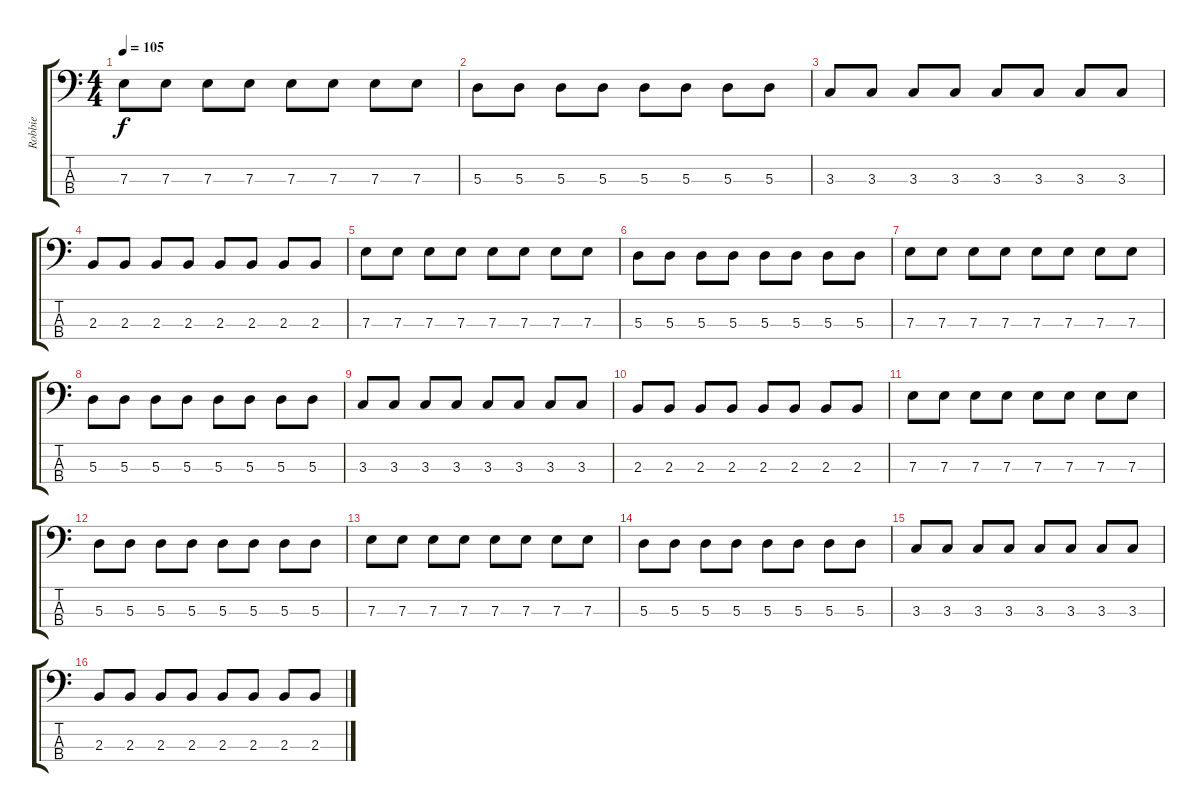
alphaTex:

\track ("Robbie" "Robbie") {instrument electricbassfinger}
\staff {score tabs}
\tuning (G2 D2 A1 D1) {hide}
\ts (4 4)
\tempo 105
\clef f4
\ks c
7.3.8{dy f} 7.3.8 7.3.8 7.3.8 7.3.8 7.3.8 7.3.8 7.3.8 |
5.3.8 5.3.8 5.3.8 5.3.8 5.3.8 5.3.8 5.3.8 5.3.8 |
3.3.8 3.3.8 3.3.8 3.3.8 3.3.8 3.3.8 3.3.8 3.3.8 |
2.3.8 2.3.8 2.3.8 2.3.8 2.3.8 2.3.8 2.3.8 2.3.8 |
7.3.8 7.3.8 7.3.8 7.3.8 7.3.8 7.3.8 7.3.8 7.3.8 |
5.3.8 5.3.8 5.3.8 5.3.8 5.3.8 5.3.8 5.3.8 5.3.8 |
7.3.8 7.3.8 7.3.8 7.3.8 7.3.8 7.3.8 7.3.8 7.3.8 |
5.3.8 5.3.8 5.3.8 5.3.8 5.3.8 5.3.8 5.3.8 5.3.8 |
3.3.8 3.3.8 3.3.8 3.3.8 3.3.8 3.3.8 3.3.8 3.3.8 |
2.3.8 2.3.8 2.3.8 2.3.8 2.3.8 2.3.8 2.3.8 2.3.8 |
7.3.8 7.3.8 7.3.8 7.3.8 7.3.8 7.3.8 7.3.8 7.3.8 |
5.3.8 5.3.8 5.3.8 5.3.8 5.3.8 5.3.8 5.3.8 5.3.8 |
7.3.8 7.3.8 7.3.8 7.3.8 7.3.8 7.3.8 7.3.8 7.3.8 |
5.3.8 5.3.8 5.3.8 5.3.8 5.3.8 5.3.8 5.3.8 5.3.8 |
3.3.8 3.3.8 3.3.8 3.3.8 3.3.8 3.3.8 3.3.8 3.3.8 |
2.3.8 2.3.8 2.3.8 2.3.8 2.3.8 2.3.8 2.3.8 2.3.8
